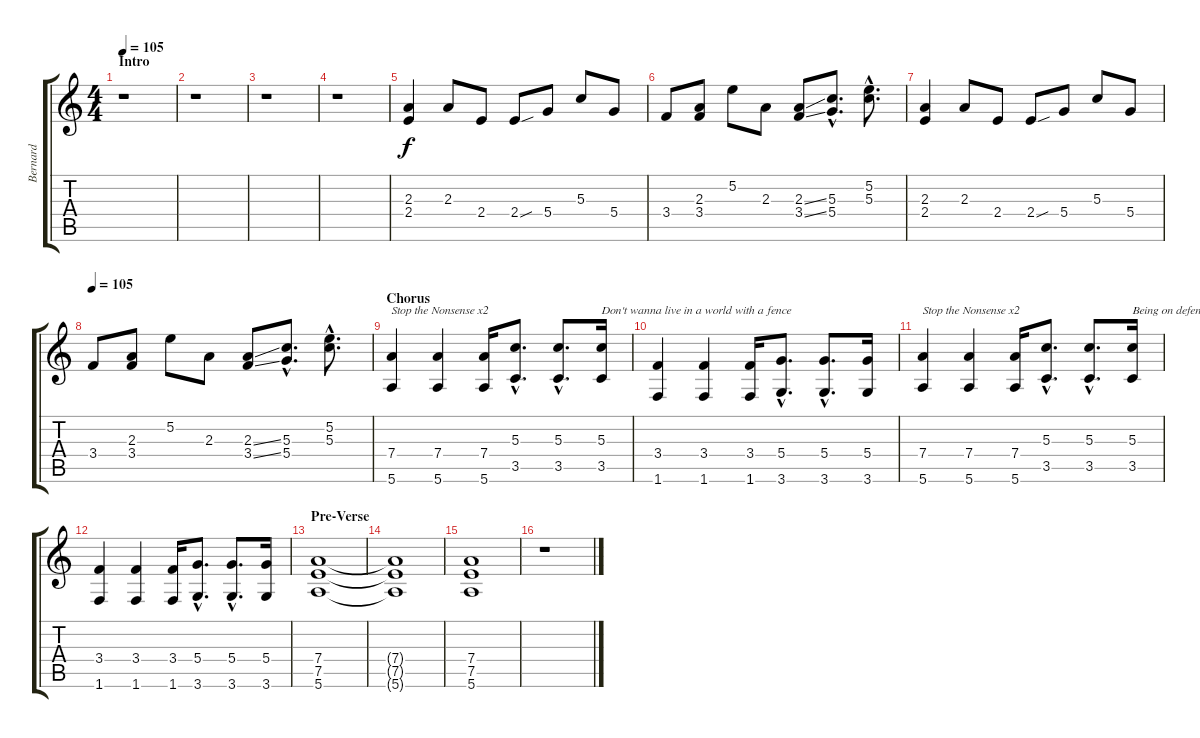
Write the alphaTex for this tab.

\track ("Bernard" "Bernard") {instrument distortionguitar}
\staff {score tabs}
\tuning (E4 B3 G3 D3 A2 E2) {hide}
\ts (4 4)
\section ("" "Intro")
\tempo 105
\tempo 100
\tempo 105
\clef g2
\ks c
r.1{dy f instrument distortionguitar} |
r.1 |
r.1 |
r.1 |
(2.3 2.4).4 2.3.8 2.4.8 2.4{sou}.8 5.4.8 5.3.8 5.4.8 |
3.4.8 (2.3 3.4).8 5.2.8 2.3.8 (2.3{ss} 3.4{ss}).8 (5.3{hac} 5.4{hac}).8{d} (5.2 5.3{hac}).8{d} |
(2.3 2.4).4 2.3.8 2.4.8 2.4{sou}.8 5.4.8 5.3.8 5.4.8 |
\tempo 105
3.4.8 (2.3 3.4).8 5.2.8 2.3.8 (2.3{ss} 3.4{ss}).8 (5.3{hac} 5.4{hac}).8{d} (5.2 5.3{hac}).8{d} |
\section ("" "Chorus")
(7.4 5.6).4{txt "Stop the Nonsense x2" volume 8 instrument distortionguitar} (7.4 5.6).4 (7.4 5.6).16 (5.3{hac} 3.5{hac}).8{d} (5.3{hac} 3.5{hac}).8{d} (5.3 3.5).16{txt "Don't wanna live in a world with a fence"} |
(3.4 1.6).4 (3.4 1.6).4 (3.4 1.6).16 (5.4{hac} 3.6{hac}).8{d} (5.4{hac} 3.6{hac}).8{d} (5.4 3.6).16 |
(7.4 5.6).4{txt "Stop the Nonsense x2"} (7.4 5.6).4 (7.4 5.6).16 (5.3{hac} 3.5{hac}).8{d} (5.3{hac} 3.5{hac}).8{d} (5.3 3.5).16{txt "Being on defense not on the offense"} |
(3.4 1.6).4 (3.4 1.6).4 (3.4 1.6).16 (5.4{hac} 3.6{hac}).8{d} (5.4{hac} 3.6{hac}).8{d} (5.4 3.6).16 |
\section ("" "Pre-Verse")
(7.4 7.5 5.6).1 |
(7.4{t} 7.5{t} 5.6{t}).1 |
(7.4 7.5 5.6).1 |
r.1
